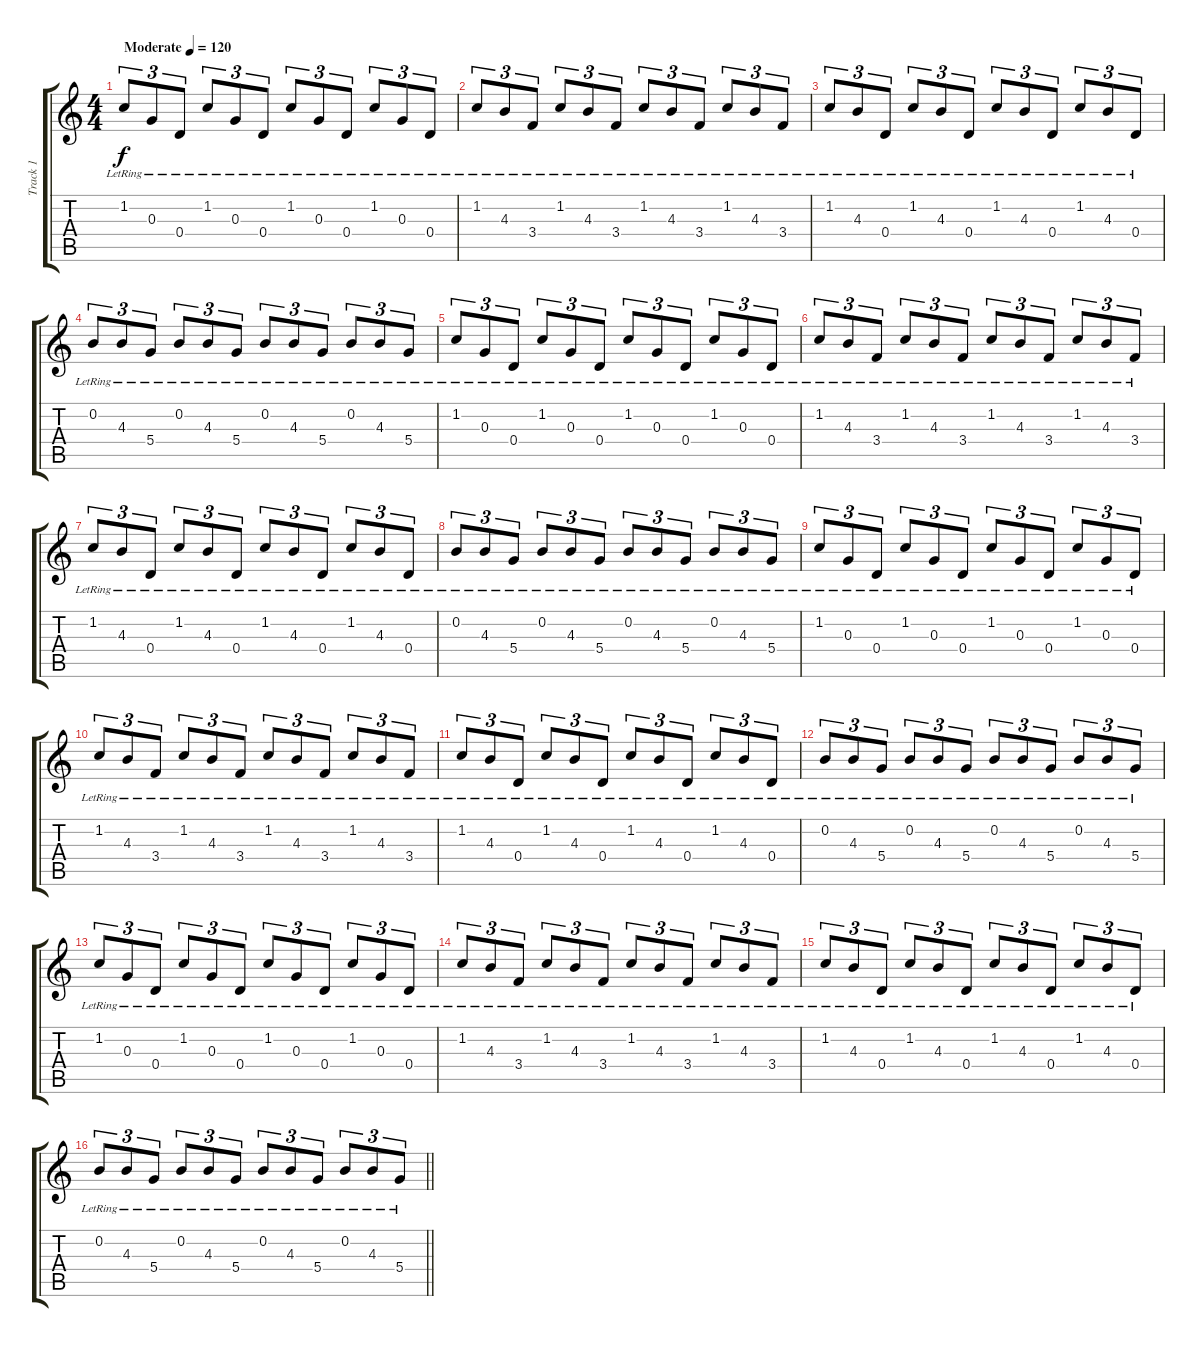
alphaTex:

\track ("Track 1" "Track 1") {instrument acousticguitarnylon}
\staff {score tabs}
\tuning (E4 B3 G3 D3 A2 E2) {hide}
\ts (4 4)
\section ("" "")
\tempo (120 "Moderate")
\clef g2
\ks c
1.2{lr}.8{tu (3 2) dy f instrument acousticguitarnylon} 0.3{lr}.8{tu (3 2)} 0.4{lr}.8{tu (3 2)} 1.2{lr}.8{tu (3 2)} 0.3{lr}.8{tu (3 2)} 0.4{lr}.8{tu (3 2)} 1.2{lr}.8{tu (3 2)} 0.3{lr}.8{tu (3 2)} 0.4{lr}.8{tu (3 2)} 1.2{lr}.8{tu (3 2)} 0.3{lr}.8{tu (3 2)} 0.4{lr}.8{tu (3 2)} |
1.2{lr}.8{tu (3 2)} 4.3{lr}.8{tu (3 2)} 3.4{lr}.8{tu (3 2)} 1.2{lr}.8{tu (3 2)} 4.3{lr}.8{tu (3 2)} 3.4{lr}.8{tu (3 2)} 1.2{lr}.8{tu (3 2)} 4.3{lr}.8{tu (3 2)} 3.4{lr}.8{tu (3 2)} 1.2{lr}.8{tu (3 2)} 4.3{lr}.8{tu (3 2)} 3.4{lr}.8{tu (3 2)} |
1.2{lr}.8{tu (3 2)} 4.3{lr}.8{tu (3 2)} 0.4{lr}.8{tu (3 2)} 1.2{lr}.8{tu (3 2)} 4.3{lr}.8{tu (3 2)} 0.4{lr}.8{tu (3 2)} 1.2{lr}.8{tu (3 2)} 4.3{lr}.8{tu (3 2)} 0.4{lr}.8{tu (3 2)} 1.2{lr}.8{tu (3 2)} 4.3{lr}.8{tu (3 2)} 0.4{lr}.8{tu (3 2)} |
0.2{lr}.8{tu (3 2)} 4.3{lr}.8{tu (3 2)} 5.4{lr}.8{tu (3 2)} 0.2{lr}.8{tu (3 2)} 4.3{lr}.8{tu (3 2)} 5.4{lr}.8{tu (3 2)} 0.2{lr}.8{tu (3 2)} 4.3{lr}.8{tu (3 2)} 5.4{lr}.8{tu (3 2)} 0.2{lr}.8{tu (3 2)} 4.3{lr}.8{tu (3 2)} 5.4{lr}.8{tu (3 2)} |
1.2{lr}.8{tu (3 2)} 0.3{lr}.8{tu (3 2)} 0.4{lr}.8{tu (3 2)} 1.2{lr}.8{tu (3 2)} 0.3{lr}.8{tu (3 2)} 0.4{lr}.8{tu (3 2)} 1.2{lr}.8{tu (3 2)} 0.3{lr}.8{tu (3 2)} 0.4{lr}.8{tu (3 2)} 1.2{lr}.8{tu (3 2)} 0.3{lr}.8{tu (3 2)} 0.4{lr}.8{tu (3 2)} |
1.2{lr}.8{tu (3 2)} 4.3{lr}.8{tu (3 2)} 3.4{lr}.8{tu (3 2)} 1.2{lr}.8{tu (3 2)} 4.3{lr}.8{tu (3 2)} 3.4{lr}.8{tu (3 2)} 1.2{lr}.8{tu (3 2)} 4.3{lr}.8{tu (3 2)} 3.4{lr}.8{tu (3 2)} 1.2{lr}.8{tu (3 2)} 4.3{lr}.8{tu (3 2)} 3.4{lr}.8{tu (3 2)} |
1.2{lr}.8{tu (3 2)} 4.3{lr}.8{tu (3 2)} 0.4{lr}.8{tu (3 2)} 1.2{lr}.8{tu (3 2)} 4.3{lr}.8{tu (3 2)} 0.4{lr}.8{tu (3 2)} 1.2{lr}.8{tu (3 2)} 4.3{lr}.8{tu (3 2)} 0.4{lr}.8{tu (3 2)} 1.2{lr}.8{tu (3 2)} 4.3{lr}.8{tu (3 2)} 0.4{lr}.8{tu (3 2)} |
0.2{lr}.8{tu (3 2)} 4.3{lr}.8{tu (3 2)} 5.4{lr}.8{tu (3 2)} 0.2{lr}.8{tu (3 2)} 4.3{lr}.8{tu (3 2)} 5.4{lr}.8{tu (3 2)} 0.2{lr}.8{tu (3 2)} 4.3{lr}.8{tu (3 2)} 5.4{lr}.8{tu (3 2)} 0.2{lr}.8{tu (3 2)} 4.3{lr}.8{tu (3 2)} 5.4{lr}.8{tu (3 2)} |
1.2{lr}.8{tu (3 2)} 0.3{lr}.8{tu (3 2)} 0.4{lr}.8{tu (3 2)} 1.2{lr}.8{tu (3 2)} 0.3{lr}.8{tu (3 2)} 0.4{lr}.8{tu (3 2)} 1.2{lr}.8{tu (3 2)} 0.3{lr}.8{tu (3 2)} 0.4{lr}.8{tu (3 2)} 1.2{lr}.8{tu (3 2)} 0.3{lr}.8{tu (3 2)} 0.4{lr}.8{tu (3 2)} |
1.2{lr}.8{tu (3 2)} 4.3{lr}.8{tu (3 2)} 3.4{lr}.8{tu (3 2)} 1.2{lr}.8{tu (3 2)} 4.3{lr}.8{tu (3 2)} 3.4{lr}.8{tu (3 2)} 1.2{lr}.8{tu (3 2)} 4.3{lr}.8{tu (3 2)} 3.4{lr}.8{tu (3 2)} 1.2{lr}.8{tu (3 2)} 4.3{lr}.8{tu (3 2)} 3.4{lr}.8{tu (3 2)} |
1.2{lr}.8{tu (3 2)} 4.3{lr}.8{tu (3 2)} 0.4{lr}.8{tu (3 2)} 1.2{lr}.8{tu (3 2)} 4.3{lr}.8{tu (3 2)} 0.4{lr}.8{tu (3 2)} 1.2{lr}.8{tu (3 2)} 4.3{lr}.8{tu (3 2)} 0.4{lr}.8{tu (3 2)} 1.2{lr}.8{tu (3 2)} 4.3{lr}.8{tu (3 2)} 0.4{lr}.8{tu (3 2)} |
0.2{lr}.8{tu (3 2)} 4.3{lr}.8{tu (3 2)} 5.4{lr}.8{tu (3 2)} 0.2{lr}.8{tu (3 2)} 4.3{lr}.8{tu (3 2)} 5.4{lr}.8{tu (3 2)} 0.2{lr}.8{tu (3 2)} 4.3{lr}.8{tu (3 2)} 5.4{lr}.8{tu (3 2)} 0.2{lr}.8{tu (3 2)} 4.3{lr}.8{tu (3 2)} 5.4{lr}.8{tu (3 2)} |
1.2{lr}.8{tu (3 2)} 0.3{lr}.8{tu (3 2)} 0.4{lr}.8{tu (3 2)} 1.2{lr}.8{tu (3 2)} 0.3{lr}.8{tu (3 2)} 0.4{lr}.8{tu (3 2)} 1.2{lr}.8{tu (3 2)} 0.3{lr}.8{tu (3 2)} 0.4{lr}.8{tu (3 2)} 1.2{lr}.8{tu (3 2)} 0.3{lr}.8{tu (3 2)} 0.4{lr}.8{tu (3 2)} |
1.2{lr}.8{tu (3 2)} 4.3{lr}.8{tu (3 2)} 3.4{lr}.8{tu (3 2)} 1.2{lr}.8{tu (3 2)} 4.3{lr}.8{tu (3 2)} 3.4{lr}.8{tu (3 2)} 1.2{lr}.8{tu (3 2)} 4.3{lr}.8{tu (3 2)} 3.4{lr}.8{tu (3 2)} 1.2{lr}.8{tu (3 2)} 4.3{lr}.8{tu (3 2)} 3.4{lr}.8{tu (3 2)} |
1.2{lr}.8{tu (3 2)} 4.3{lr}.8{tu (3 2)} 0.4{lr}.8{tu (3 2)} 1.2{lr}.8{tu (3 2)} 4.3{lr}.8{tu (3 2)} 0.4{lr}.8{tu (3 2)} 1.2{lr}.8{tu (3 2)} 4.3{lr}.8{tu (3 2)} 0.4{lr}.8{tu (3 2)} 1.2{lr}.8{tu (3 2)} 4.3{lr}.8{tu (3 2)} 0.4{lr}.8{tu (3 2)} |
\barLineRight lightlight
0.2{lr}.8{tu (3 2)} 4.3{lr}.8{tu (3 2)} 5.4{lr}.8{tu (3 2)} 0.2{lr}.8{tu (3 2)} 4.3{lr}.8{tu (3 2)} 5.4{lr}.8{tu (3 2)} 0.2{lr}.8{tu (3 2)} 4.3{lr}.8{tu (3 2)} 5.4{lr}.8{tu (3 2)} 0.2{lr}.8{tu (3 2)} 4.3{lr}.8{tu (3 2)} 5.4{lr}.8{tu (3 2)}
